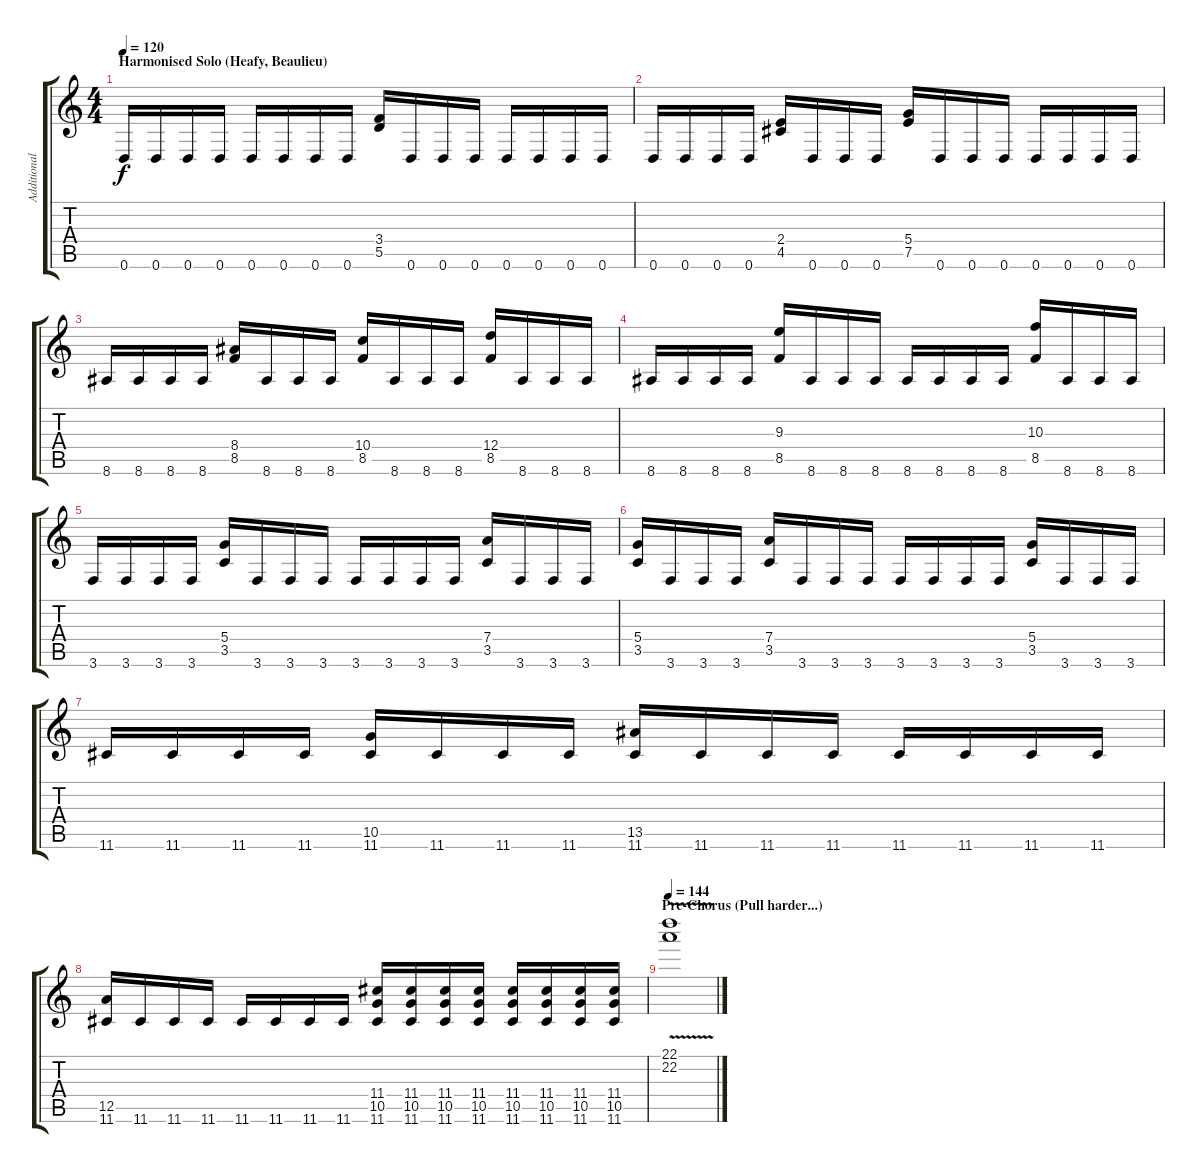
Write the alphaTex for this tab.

\track ("Additional Guitar" "Additional") {instrument distortionguitar}
\staff {score tabs}
\tuning (E4 B3 G3 D3 A2 D2) {hide}
\ts (4 4)
\section ("" "Harmonised Solo (Heafy, Beaulieu)")
\tempo 120
\clef g2
\ks c
0.6.16{dy f} 0.6.16 0.6.16 0.6.16 0.6.16 0.6.16 0.6.16 0.6.16 (3.4 5.5).16 0.6.16 0.6.16 0.6.16 0.6.16 0.6.16 0.6.16 0.6.16 |
0.6.16 0.6.16 0.6.16 0.6.16 (2.4 4.5).16 0.6.16 0.6.16 0.6.16 (5.4 7.5).16 0.6.16 0.6.16 0.6.16 0.6.16 0.6.16 0.6.16 0.6.16 |
8.6.16 8.6.16 8.6.16 8.6.16 (8.4 8.5).16 8.6.16 8.6.16 8.6.16 (10.4 8.5).16 8.6.16 8.6.16 8.6.16 (12.4 8.5).16 8.6.16 8.6.16 8.6.16 |
8.6.16 8.6.16 8.6.16 8.6.16 (9.3 8.5).16 8.6.16 8.6.16 8.6.16 8.6.16 8.6.16 8.6.16 8.6.16 (10.3 8.5).16 8.6.16 8.6.16 8.6.16 |
3.6.16 3.6.16 3.6.16 3.6.16 (5.4 3.5).16 3.6.16 3.6.16 3.6.16 3.6.16 3.6.16 3.6.16 3.6.16 (7.4 3.5).16 3.6.16 3.6.16 3.6.16 |
(5.4 3.5).16 3.6.16 3.6.16 3.6.16 (7.4 3.5).16 3.6.16 3.6.16 3.6.16 3.6.16 3.6.16 3.6.16 3.6.16 (5.4 3.5).16 3.6.16 3.6.16 3.6.16 |
11.6.16 11.6.16 11.6.16 11.6.16 (10.5 11.6).16 11.6.16 11.6.16 11.6.16 (13.5 11.6).16 11.6.16 11.6.16 11.6.16 11.6.16 11.6.16 11.6.16 11.6.16 |
(12.5 11.6).16 11.6.16 11.6.16 11.6.16 11.6.16 11.6.16 11.6.16 11.6.16 (11.4 10.5 11.6).16 (11.4 10.5 11.6).16 (11.4 10.5 11.6).16 (11.4 10.5 11.6).16 (11.4 10.5 11.6).16 (11.4 10.5 11.6).16 (11.4 10.5 11.6).16 (11.4 10.5 11.6).16 |
\section ("" "Pre-Chorus (Pull harder...)")
\tempo 144
(22.1 22.2{v}).1{volume 15}
